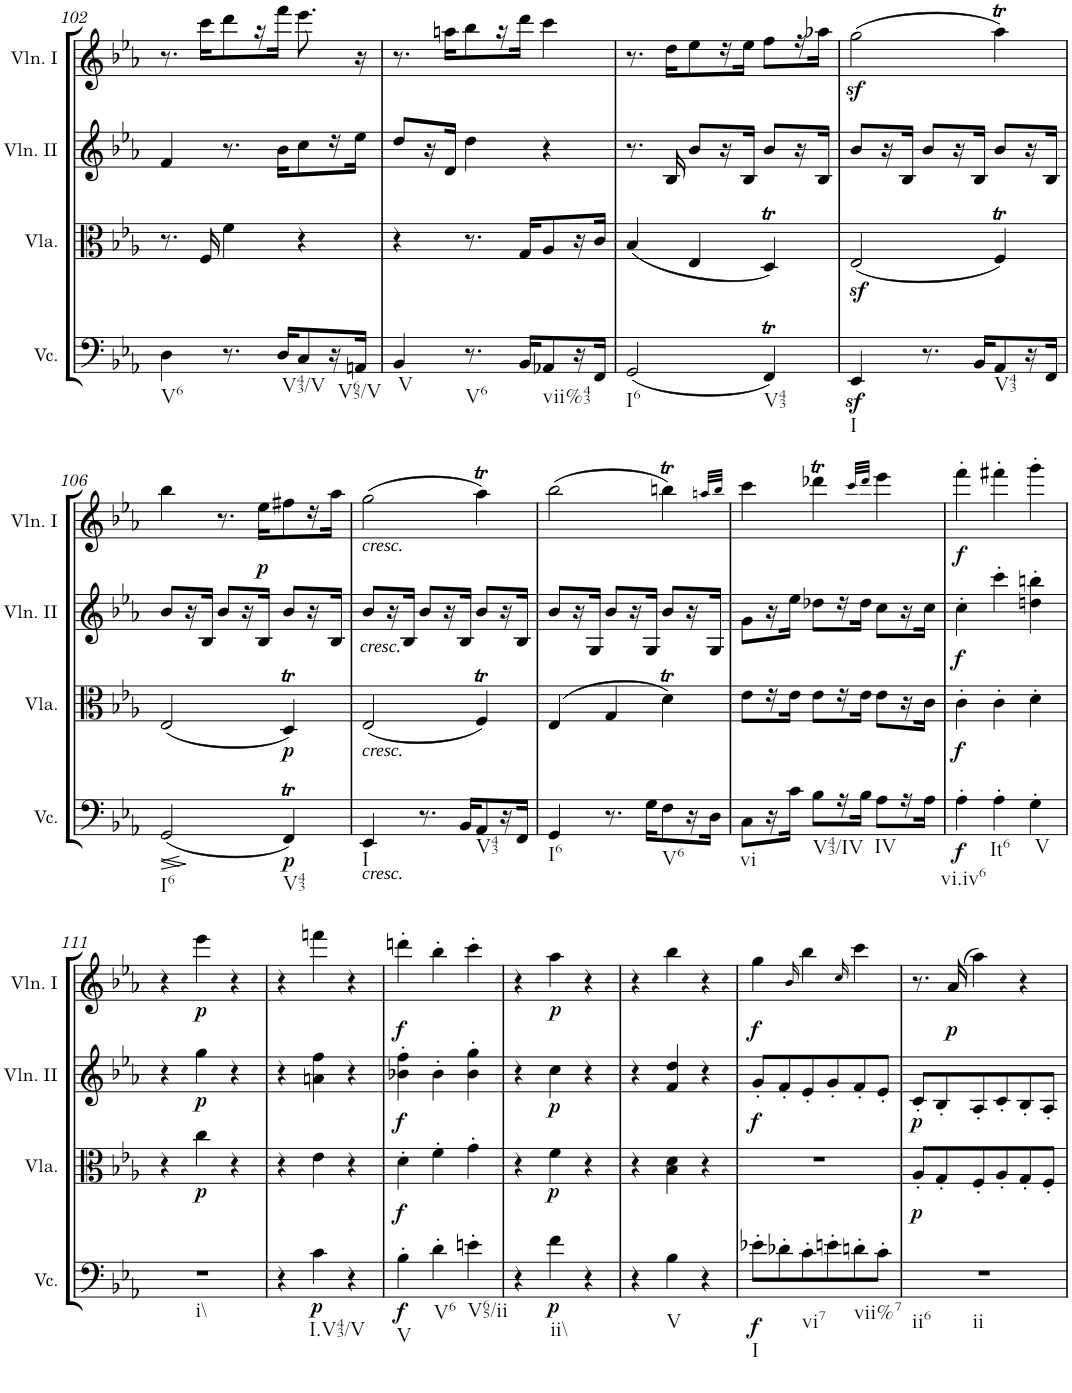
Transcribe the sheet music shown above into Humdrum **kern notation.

**kern	**dynam	**kern	**dynam	**kern	**dynam	**kern	**dynam
*part4	*part4	*part3	*part3	*part2	*part2	*part1	*part1
*staff4	*staff4	*staff3	*staff3	*staff2	*staff2	*staff1	*staff1
*I"Violoncello	*	*I"Viola	*	*I"Violin II	*	*I"Violin I	*
*I'Vc.	*	*I'Vla.	*	*I'Vln. II	*	*I'Vln. I	*
!!LO:PB:g=z
*clefF4	*	*clefC3	*	*clefG2	*	*clefG2	*
*k[b-e-a-]	*	*k[b-e-a-]	*	*k[b-e-a-]	*	*k[b-e-a-]	*
*E-:	*	*E-:	*	*E-:	*	*E-:	*
*M3/4	*	*M3/4	*	*M3/4	*	*M3/4	*
=102	=102	=102	=102	=102	=102	=102	=102
!LO:TX:b:t=V6	!	!	!	!	!	!	!
4D\	.	8.r	.	4f/	.	8.r	.
.	.	16F/	.	.	.	16ccc\KL	.
8.r	.	4f\	.	8.r	.	8ddd\	.
.	.	.	.	.	.	16r	.
16D/KL	.	.	.	16b-\KL	.	16fff\JJ	.
!LO:TX:b:t=V43/V	!	!	!	!	!	!	!
8C/	.	4r	.	8cc\	.	8.eee-\	.
16r	.	.	.	16r	.	.	.
!LO:TX:b:t=V65/V	!	!	!	!	!	!	!
16AAn/JJ	.	.	.	16ee-\JJ	.	16r	.
=103	=103	=103	=103	=103	=103	=103	=103
!LO:TX:b:t=V	!	!	!	!	!	!	!
4BB-/	.	4r	.	8dd/L	.	8.r	.
.	.	.	.	16r	.	.	.
.	.	.	.	16d/JJ	.	16aan\KL	.
!LO:TX:b:t=V6	!	!	!	!	!	!	!
8.r	.	8.r	.	4dd\	.	8bb-\	.
.	.	.	.	.	.	16r	.
16BB-/KL	.	16G/KL	.	.	.	16ddd\JJ	.
!LO:TX:b:t=vii%43	!	!	!	!	!	!	!
8AA-X/	.	8A-/	.	4r	.	4ccc\	.
16r	.	16r	.	.	.	.	.
16FF/JJ	.	16c/JJ	.	.	.	.	.
=104	=104	=104	=104	=104	=104	=104	=104
!LO:TX:b:t=I6	!	!	!	!	!	!	!
(2GG/	.	(4B-/	.	8.r	.	8.r	.
.	.	.	.	16B-/	.	16dd\KL	.
.	.	4E-/	.	8b-/L	.	8ee-\	.
.	.	.	.	16r	.	16r	.
.	.	.	.	16B-/JJ	.	16ee-\JJ	.
!LO:TX:b:t=V43	!	!	!	!	!	!	!
4FFT/)	.	4Dt/)	.	8b-/L	.	8ff\L	.
.	.	.	.	16r	.	16r	.
.	.	.	.	16B-/JJ	.	16aa-X\JJ	.
=105	=105	=105	=105	=105	=105	=105	=105
!LO:TX:b:t=I	!	!	!	!	!	!	!
4EE-z</	.	(2E-z</	.	8b-/L	.	(2ggz<\	.
.	.	.	.	16r	.	.	.
.	.	.	.	16B-/JJ	.	.	.
8.r	.	.	.	8b-/L	.	.	.
.	.	.	.	16r	.	.	.
16BB-/KL	.	.	.	16B-/JJ	.	.	.
!LO:TX:b:t=V43	!	!	!	!	!	!	!
8AA-/	.	4FT/)	.	8b-/L	.	4aa-T\)	.
16r	.	.	.	16r	.	.	.
16FF/JJ	.	.	.	16B-/JJ	.	.	.
!!LO:LB:g=z
=106	=106	=106	=106	=106	=106	=106	=106
!LO:TX:b:t=I6	!	!	!	!	!	!	!
!	!LO:HP:b	!	!	!	!	!	!
(2GG/	<	(2E-/	.	8b-/L	.	4bb-\	.
.	.	.	.	16r	.	.	.
.	.	.	.	16B-/JJ	.	.	.
.	.	.	.	8b-/L	.	8.r	.
.	.	.	.	16r	.	.	.
!	!	!	!	!	!	!	!LO:DY:b
.	.	.	.	16B-/JJ	.	16ee-\KL	p
!LO:TX:b:t=V43	!	!	!	!	!	!	!
!	!LO:HP:b	!	!	!	!	!	!
!	!LO:DY:n=1:b	!	!LO:DY:b	!	!	!	!
4FFT/)	> p	4Dt/)	p	8b-/L	.	8ff#X\	.
.	.	.	.	16r	.	16r	.
.	.	.	.	16B-/JJ	.	16aa-\JJ	.
.	[ ]	.	.	.	.	.	.
=107	=107	=107	=107	=107	=107	=107	=107
!	!	!	!	!	!	!LO:TX:b:i:t=cresc.	!
!	!	!	!	!LO:TX:b:i:t=cresc.	!	!	!
!	!	!LO:TX:b:i:t=cresc.	!	!	!	!	!
!LO:TX:b:i:t=cresc.	!	!	!	!	!	!	!
!LO:TX:b:t=I	!	!	!	!	!	!	!
4EE-/	.	(2E-/	.	8b-/L	.	(2gg\	.
.	.	.	.	16r	.	.	.
.	.	.	.	16B-/JJ	.	.	.
8.r	.	.	.	8b-/L	.	.	.
.	.	.	.	16r	.	.	.
16BB-/KL	.	.	.	16B-/JJ	.	.	.
!LO:TX:b:t=V43	!	!	!	!	!	!	!
8AA-/	.	4FT/)	.	8b-/L	.	4aa-T\)	.
16r	.	.	.	16r	.	.	.
16FF/JJ	.	.	.	16B-/JJ	.	.	.
=108	=108	=108	=108	=108	=108	=108	=108
!LO:TX:b:t=I6	!	!	!	!	!	!	!
4GG/	.	(4E-/	.	8b-/L	.	(2bb-\	.
.	.	.	.	16r	.	.	.
.	.	.	.	16G/JJ	.	.	.
8.r	.	4G/	.	8b-/L	.	.	.
.	.	.	.	16r	.	.	.
16G\KL	.	.	.	16G/JJ	.	.	.
!LO:TX:b:t=V6	!	!	!	!	!	!	!
8F\	.	4dt\)	.	8b-/L	.	4bbnt\)	.
16r	.	.	.	16r	.	.	.
16D\JJ	.	.	.	16G/JJ	.	.	.
.	.	.	.	.	.	32qaan/LLL	.
.	.	.	.	.	.	32qbb/JJJ	.
=109	=109	=109	=109	=109	=109	=109	=109
!LO:TX:b:t=vi	!	!	!	!	!	!	!
8C\L	.	8e-\L	.	8g\L	.	4ccc\	.
16r	.	16r	.	16r	.	.	.
16c\JJ	.	16e-\JJ	.	16ee-\JJ	.	.	.
!LO:TX:b:t=V43/IV	!	!	!	!	!	!	!
8B-\L	.	8e-\L	.	8dd-X\L	.	4ddd-XT\	.
16r	.	16r	.	16r	.	.	.
16B-\JJ	.	16e-\JJ	.	16dd-\JJ	.	.	.
.	.	.	.	.	.	32qccc/LLL	.
.	.	.	.	.	.	32qddd-/JJJ	.
!LO:TX:b:t=IV	!	!	!	!	!	!	!
8A-\L	.	8e-\L	.	8cc\L	.	4eee-\	.
16r	.	16r	.	16r	.	.	.
16A-\JJ	.	16c\JJ	.	16cc\JJ	.	.	.
=110	=110	=110	=110	=110	=110	=110	=110
!LO:TX:b:t=vi.iv6	!	!	!	!	!	!	!
!	!LO:DY:b	!	!LO:DY:b	!	!LO:DY:b	!	!LO:DY:b
4A-'\	f	4c'\	f	4cc'\	f	4fff'\	f
!LO:TX:b:t=It6	!	!	!	!	!	!	!
4A-'\	.	4c'\	.	4ccc'\	.	4fff#X'\	.
!LO:TX:b:t=V	!	!	!	!	!	!	!
4G'\	.	4d'\	.	4ddn\' 4bbn\'	.	4ggg'\	.
!!LO:LB:g=z
=111	=111	=111	=111	=111	=111	=111	=111
!LO:TX:b:t=i\\	!	!	!	!	!	!	!
2.r	.	4r	.	4r	.	4r	.
!	!	!	!LO:DY:b	!	!LO:DY:b	!	!LO:DY:b
.	.	4cc\	p	4gg\	p	4eee-\	p
.	.	4r	.	4r	.	4r	.
=112	=112	=112	=112	=112	=112	=112	=112
4r	.	4r	.	4r	.	4r	.
!LO:TX:b:t=I.V43/V	!	!	!	!	!	!	!
!	!LO:DY:b	!	!	!	!	!	!
4c\	p	4e-\	.	4an\ 4ff\	.	4fffn\	.
4r	.	4r	.	4r	.	4r	.
=113	=113	=113	=113	=113	=113	=113	=113
!LO:TX:b:t=V	!	!	!	!	!	!	!
!	!LO:DY:b	!	!LO:DY:b	!	!LO:DY:b	!	!LO:DY:b
4B-'\	f	4d'\	f	4b-X\' 4ff\'	f	4dddn'\	f
!LO:TX:b:t=V6	!	!	!	!	!	!	!
4d'\	.	4f'\	.	4b-'\	.	4bb-'\	.
!LO:TX:b:t=V65/ii	!	!	!	!	!	!	!
4en'\	.	4g'\	.	4b-\' 4gg\'	.	4ccc'\	.
=114	=114	=114	=114	=114	=114	=114	=114
4r	.	4r	.	4r	.	4r	.
!LO:TX:b:t=ii\\	!	!	!	!	!	!	!
!	!LO:DY:b	!	!LO:DY:b	!	!LO:DY:b	!	!LO:DY:b
4f\	p	4f\	p	4cc\	p	4aa-\	p
4r	.	4r	.	4r	.	4r	.
=115	=115	=115	=115	=115	=115	=115	=115
4r	.	4r	.	4r	.	4r	.
!LO:TX:b:t=V	!	!	!	!	!	!	!
4B-\	.	4B-\ 4d\	.	4f/ 4dd/	.	4bb-\	.
4r	.	4r	.	4r	.	4r	.
=116	=116	=116	=116	=116	=116	=116	=116
!LO:TX:b:t=I	!	!	!	!	!	!	!
!	!LO:DY:b	!	!	!	!LO:DY:b	!	!LO:DY:b
8e-X'\L	f	2.r	.	8g'/L	f	4gg\	f
8d-X'\	.	.	.	8f'/	.	.	.
.	.	.	.	.	.	16qb-/	.
!LO:TX:b:t=vi7	!	!	!	!	!	!	!
8c'\	.	.	.	8e-'/	.	4bb-\	.
8en'\	.	.	.	8g'/	.	.	.
.	.	.	.	.	.	16qcc/	.
!LO:TX:b:t=vii%7	!	!	!	!	!	!	!
8dn'\	.	.	.	8f'/	.	4ccc\	.
8c'\J	.	.	.	8e-'/J	.	.	.
=117	=117	=117	=117	=117	=117	=117	=117
!LO:TX:b:t=ii6	!	!	!	!	!	!	!
!LO:TX:b:t=ii	!	!	!	!	!	!	!
!	!	!	!LO:DY:b	!	!LO:DY:b	!	!
2.r	.	8A-'/L	p	8c'/L	p	8.r	.
.	.	8G'/	.	8B-'/	.	.	.
!	!	!	!	!	!	!	!LO:DY:b
.	.	.	.	.	.	(16a-/	p
.	.	8F'/	.	8A-'/	.	4aa-\)	.
.	.	8A-'/	.	8c'/	.	.	.
.	.	8G'/	.	8B-'/	.	4r	.
.	.	8F'/J	.	8A-'/J	.	.	.
=	=	=	=	=	=	=	=
*-	*-	*-	*-	*-	*-	*-	*-
